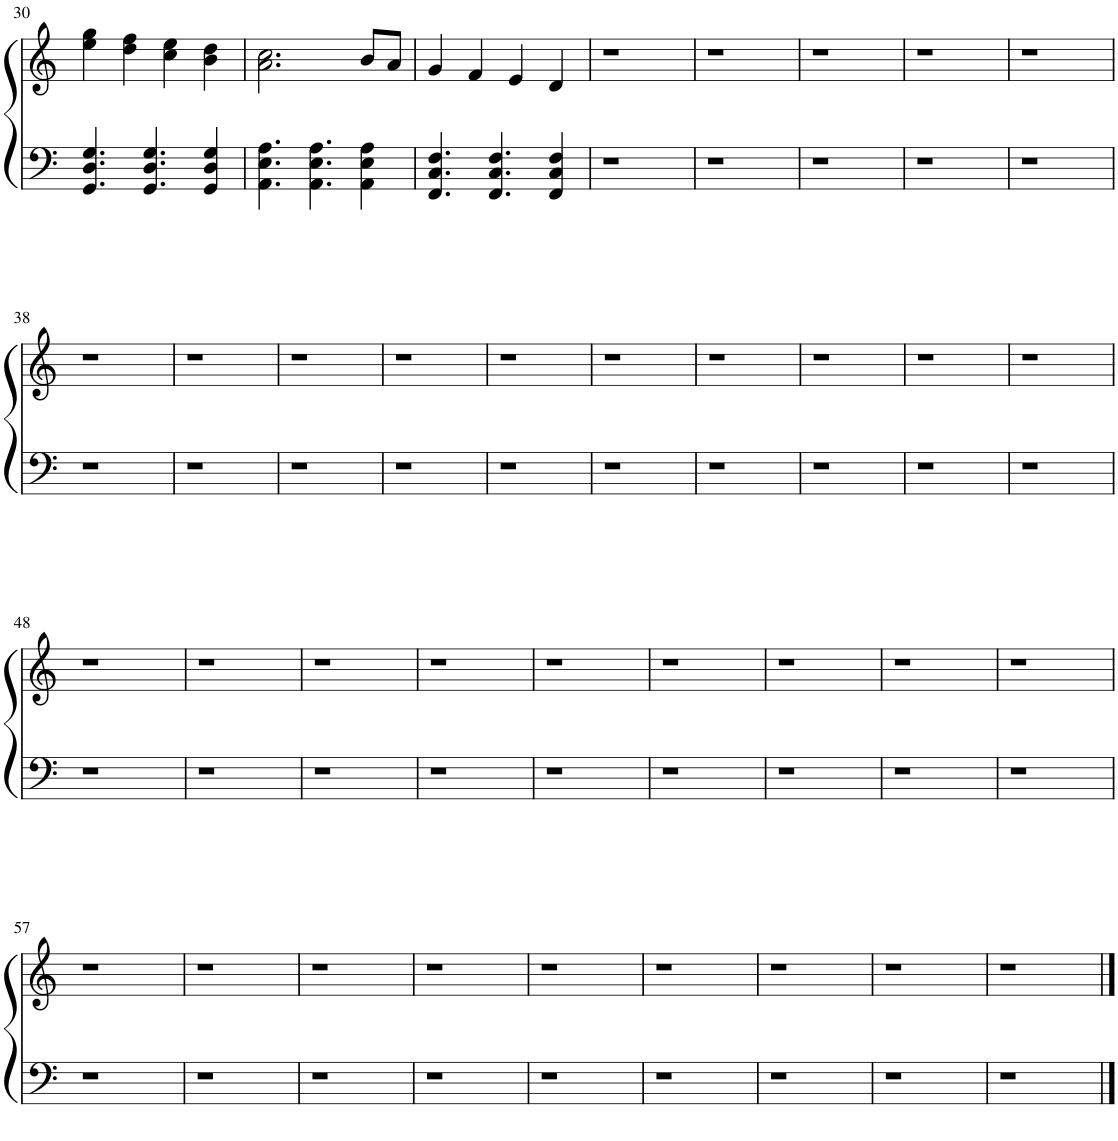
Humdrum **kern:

**kern	**kern
*part1	*part1
*staff2	*staff1
*I"Piano	*
*I'Pno.	*
!!LO:PB:g=z
*clefF4	*clefG2
*k[]	*k[]
*M4/4	*M4/4
=30	=30
4.GG/ 4.D/ 4.G/	4ee\ 4gg\
.	4dd\ 4ff\
4.GG/ 4.D/ 4.G/	.
.	4cc\ 4ee\
4GG/ 4D/ 4G/	4b\ 4dd\
=31	=31
4.AA\ 4.E\ 4.A\	2.a\ 2.cc\
4.AA\ 4.E\ 4.A\	.
4AA\ 4E\ 4A\	8b/L
.	8a/J
=32	=32
4.FF/ 4.C/ 4.F/	4g/
.	4f/
4.FF/ 4.C/ 4.F/	.
.	4e/
4FF/ 4C/ 4F/	4d/
=33	=33
1r	1r
=34	=34
1r	1r
=35	=35
1r	1r
=36	=36
1r	1r
=37	=37
1r	1r
!!LO:LB:g=z
=38	=38
1r	1r
=39	=39
1r	1r
=40	=40
1r	1r
=41	=41
1r	1r
=42	=42
1r	1r
=43	=43
1r	1r
=44	=44
1r	1r
=45	=45
1r	1r
=46	=46
1r	1r
=47	=47
1r	1r
!!LO:LB:g=z
=48	=48
1r	1r
=49	=49
1r	1r
=50	=50
1r	1r
=51	=51
1r	1r
=52	=52
1r	1r
=53	=53
1r	1r
=54	=54
1r	1r
=55	=55
1r	1r
=56	=56
1r	1r
!!LO:LB:g=z
=57	=57
1r	1r
=58	=58
1r	1r
=59	=59
1r	1r
=60	=60
1r	1r
=61	=61
1r	1r
=62	=62
1r	1r
=63	=63
1r	1r
=64	=64
1r	1r
=65	=65
1r	1r
==	==
*-	*-
